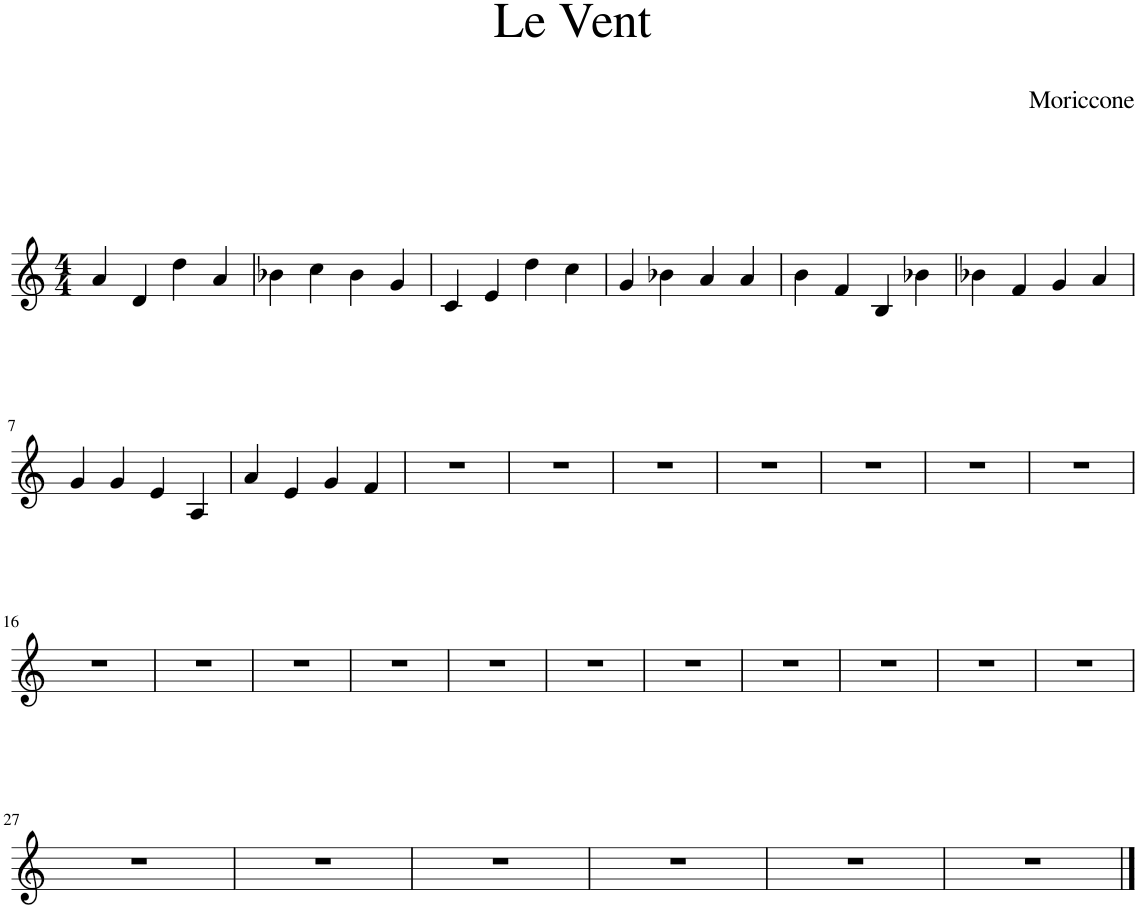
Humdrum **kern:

**kern
*part1
*staff1
*I"Piano
*I'Pno.
*clefG2
*k[]
*M4/4
=1
4a/
4d/
4dd\
4a/
=2
4b-X\
4cc\
4b-\
4g/
=3
4c/
4e/
4dd\
4cc\
=4
4g/
4b-X\
4a/
4a/
=5
4b\
4f/
4B/
4b-X\
=6
4b-X\
4f/
4g/
4a/
!!LO:LB:g=z
=7
4g/
4g/
4e/
4A/
=8
4a/
4e/
4g/
4f/
=9
1r
=10
1r
=11
1r
=12
1r
=13
1r
=14
1r
=15
1r
!!LO:LB:g=z
=16
1r
=17
1r
=18
1r
=19
1r
=20
1r
=21
1r
=22
1r
=23
1r
=24
1r
=25
1r
=26
1r
!!LO:LB:g=z
=27
1r
=28
1r
=29
1r
=30
1r
=31
1r
=32
1r
==
*-
